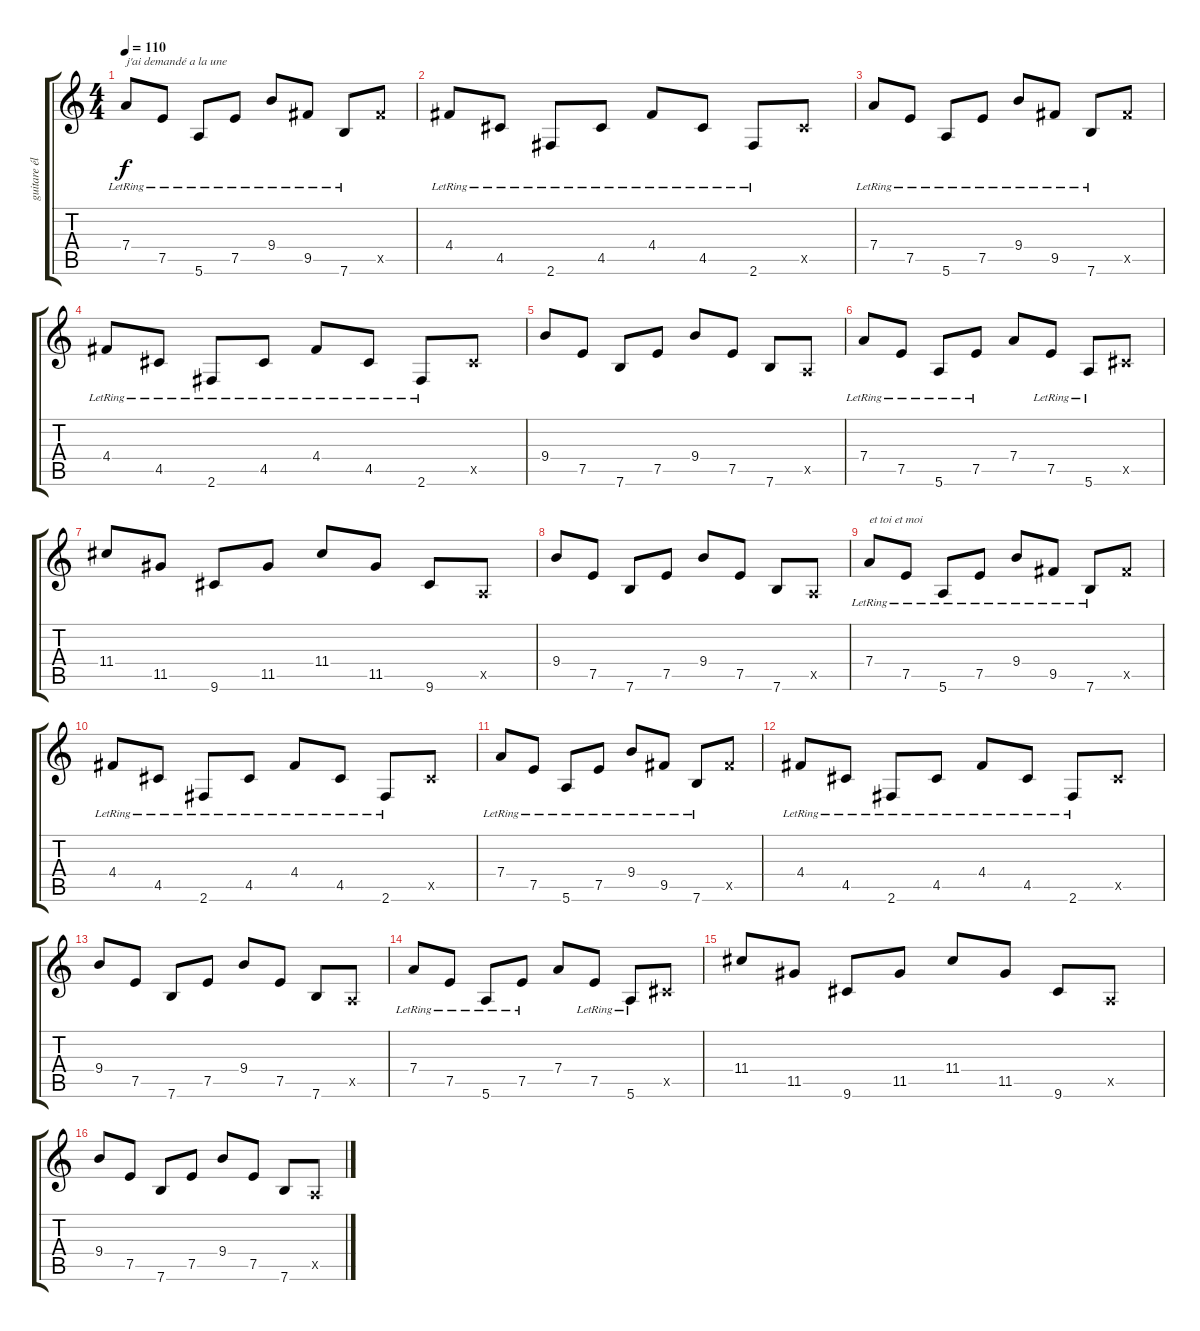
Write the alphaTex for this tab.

\track ("guitare électrique" "guitare él") {instrument electricguitarmuted}
\staff {score tabs}
\tuning (E4 B3 G3 D3 A2 E2) {hide}
\ts (4 4)
\tempo 110
\clef g2
\ks c
7.4{lr}.8{txt "j'ai demandé a la une" dy f} 7.5{lr}.8 5.6{lr}.8 7.5{lr}.8 9.4{lr}.8 9.5{lr}.8 7.6{lr}.8 9.5{x}.8 |
4.4{lr}.8 4.5{lr}.8 2.6{lr}.8 4.5{lr}.8 4.4{lr}.8 4.5{lr}.8 2.6{lr}.8 4.5{x}.8 |
7.4{lr}.8 7.5{lr}.8 5.6{lr}.8 7.5{lr}.8 9.4{lr}.8 9.5{lr}.8 7.6{lr}.8 9.5{x}.8 |
4.4{lr}.8 4.5{lr}.8 2.6{lr}.8 4.5{lr}.8 4.4{lr}.8 4.5{lr}.8 2.6{lr}.8 4.5{x}.8 |
9.4.8 7.5.8 7.6.8 7.5.8 9.4.8 7.5.8 7.6.8 0.5{x}.8 |
7.4{lr}.8 7.5{lr}.8 5.6{lr}.8 7.5{lr}.8 7.4.8 7.5{lr}.8 5.6{lr}.8 4.5{x}.8 |
11.4.8 11.5.8 9.6.8 11.5.8 11.4.8 11.5.8 9.6.8 0.5{x}.8 |
9.4.8 7.5.8 7.6.8 7.5.8 9.4.8 7.5.8 7.6.8 0.5{x}.8 |
7.4{lr}.8{txt "et toi et moi"} 7.5{lr}.8 5.6{lr}.8 7.5{lr}.8 9.4{lr}.8 9.5{lr}.8 7.6{lr}.8 9.5{x}.8 |
4.4{lr}.8 4.5{lr}.8 2.6{lr}.8 4.5{lr}.8 4.4{lr}.8 4.5{lr}.8 2.6{lr}.8 4.5{x}.8 |
7.4{lr}.8 7.5{lr}.8 5.6{lr}.8 7.5{lr}.8 9.4{lr}.8 9.5{lr}.8 7.6{lr}.8 9.5{x}.8 |
4.4{lr}.8 4.5{lr}.8 2.6{lr}.8 4.5{lr}.8 4.4{lr}.8 4.5{lr}.8 2.6{lr}.8 4.5{x}.8 |
9.4.8 7.5.8 7.6.8 7.5.8 9.4.8 7.5.8 7.6.8 0.5{x}.8 |
7.4{lr}.8 7.5{lr}.8 5.6{lr}.8 7.5{lr}.8 7.4.8 7.5{lr}.8 5.6{lr}.8 4.5{x}.8 |
11.4.8 11.5.8 9.6.8 11.5.8 11.4.8 11.5.8 9.6.8 0.5{x}.8 |
9.4.8 7.5.8 7.6.8 7.5.8 9.4.8 7.5.8 7.6.8 0.5{x}.8
